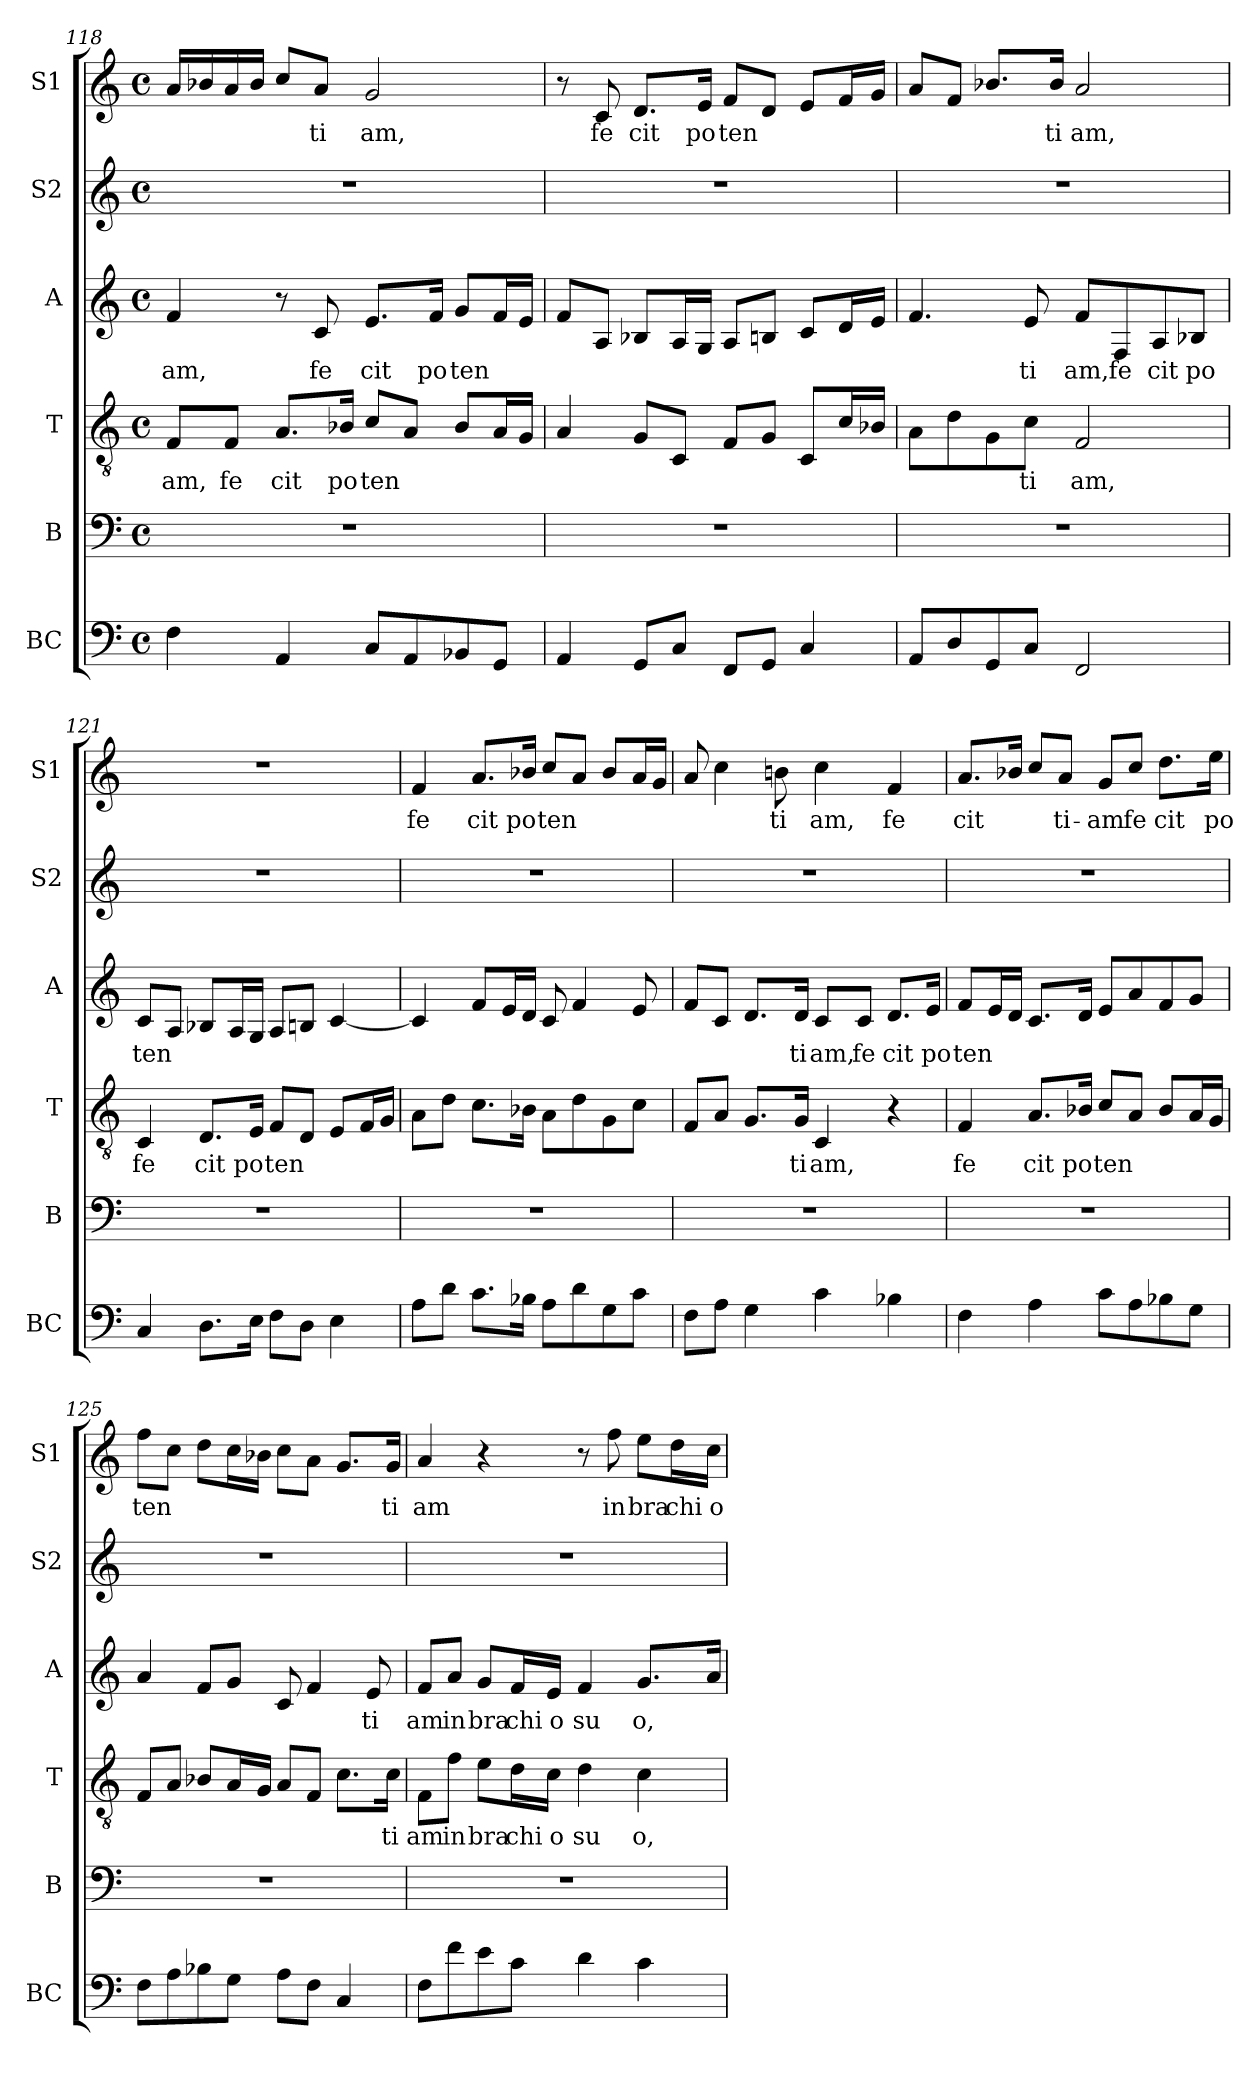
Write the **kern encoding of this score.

**kern	**kern	**kern	**text	**kern	**text	**kern	**kern	**text
*part6	*part5	*part4	*part4	*part3	*part3	*part2	*part1	*part1
*staff6	*staff5	*staff4	*staff4	*staff3	*staff3	*staff2	*staff1	*staff1
*I"BC	*I"B	*I"T	*	*I"A	*	*I"S2	*I"S1	*
*I'BC	*I'B	*I'T	*	*I'A	*	*I'S2	*I'S1	*
*clefF4	*clefF4	*clefGv2	*	*clefG2	*	*clefG2	*clefG2	*
*k[]	*k[]	*k[]	*	*k[]	*	*k[]	*k[]	*
*M4/4	*M4/4	*M4/4	*	*M4/4	*	*M4/4	*M4/4	*
*met(c)	*met(c)	*met(c)	*	*met(c)	*	*met(c)	*met(c)	*
=118	=118	=118	=118	=118	=118	=118	=118	=118
!	!	!	!LO:LY:b	!	!LO:LY:b	!	!	!
4F\	1r	8F/L	am,	4f/	am,	1r	16a/LL	.
.	.	.	.	.	.	.	16b-X/	.
!	!	!	!LO:LY:b	!	!	!	!	!
.	.	8F/J	fe	.	.	.	16a/	.
.	.	.	.	.	.	.	16b-/JJ	.
!	!	!	!LO:LY:b	!	!	!	!	!
4AA/	.	8.A/L	cit	8r	.	.	8cc/L	.
!	!	!	!	!	!LO:LY:b	!	!	!LO:LY:b
.	.	.	.	8c/	fe	.	8a/J	ti
!	!	!	!LO:LY:b	!	!	!	!	!
.	.	16B-X/Jk	po	.	.	.	.	.
!	!	!	!LO:LY:b	!	!LO:LY:b	!	!	!LO:LY:b
8C/L	.	8c/L	ten	8.e/L	cit	.	2g/	am,
8AA/	.	8A/J	.	.	.	.	.	.
!	!	!	!	!	!LO:LY:b	!	!	!
.	.	.	.	16f/Jk	po	.	.	.
!	!	!	!	!	!LO:LY:b	!	!	!
8BB-X/	.	8B-/L	.	8g/L	ten	.	.	.
8GG/J	.	16A/L	.	16f/L	.	.	.	.
.	.	16G/JJ	.	16e/JJ	.	.	.	.
=119	=119	=119	=119	=119	=119	=119	=119	=119
4AA/	1r	4A/	.	8f/L	.	1r	8r	.
!	!	!	!	!	!	!	!	!LO:LY:b
.	.	.	.	8A/J	.	.	8c/	fe
!	!	!	!	!	!	!	!	!LO:LY:b
8GG/L	.	8G/L	.	8B-X/L	.	.	8.d/L	cit
8C/J	.	8C/J	.	16A/L	.	.	.	.
!	!	!	!	!	!	!	!	!LO:LY:b
.	.	.	.	16G/JJ	.	.	16e/Jk	po
!	!	!	!	!	!	!	!	!LO:LY:b
8FF/L	.	8F/L	.	8A/L	.	.	8f/L	ten
8GG/J	.	8G/J	.	8Bn/J	.	.	8d/J	.
4C/	.	8C/L	.	8c/L	.	.	8e/L	.
.	.	16c/L	.	16d/L	.	.	16f/L	.
.	.	16B-X/JJ	.	16e/JJ	.	.	16g/JJ	.
=120	=120	=120	=120	=120	=120	=120	=120	=120
8AA/L	1r	8A\L	.	4.f/	.	1r	8a/L	.
8D/	.	8d\	.	.	.	.	8f/J	.
8GG/	.	8G\	.	.	.	.	8.b-X/L	.
!	!	!	!LO:LY:b	!	!LO:LY:b	!	!	!
8C/J	.	8c\J	ti	8e/	ti	.	.	.
!	!	!	!	!	!	!	!	!LO:LY:b
.	.	.	.	.	.	.	16b-/Jk	ti
!	!	!	!LO:LY:b	!	!LO:LY:b	!	!	!LO:LY:b
2FF/	.	2F/	am,	8f/L	am,	.	2a/	am,
!	!	!	!	!	!LO:LY:b	!	!	!
.	.	.	.	8F/	fe	.	.	.
!	!	!	!	!	!LO:LY:b	!	!	!
.	.	.	.	8A/	cit	.	.	.
!	!	!	!	!	!LO:LY:b	!	!	!
.	.	.	.	8B-X/J	po	.	.	.
!!LO:LB:g=z
=121	=121	=121	=121	=121	=121	=121	=121	=121
!	!	!	!LO:LY:b	!	!LO:LY:b	!	!	!
4C/	1r	4C/	fe	8c/L	ten	1r	1r	.
.	.	.	.	8A/J	.	.	.	.
!	!	!	!LO:LY:b	!	!	!	!	!
8.D\L	.	8.D/L	cit	8B-X/L	.	.	.	.
.	.	.	.	16A/L	.	.	.	.
!	!	!	!LO:LY:b	!	!	!	!	!
16E\Jk	.	16E/Jk	po	16G/JJ	.	.	.	.
!	!	!	!LO:LY:b	!	!	!	!	!
8F\L	.	8F/L	ten	8A/L	.	.	.	.
8D\J	.	8D/J	.	8Bn/J	.	.	.	.
4E\	.	8E/L	.	[4c/	.	.	.	.
.	.	16F/L	.	.	.	.	.	.
.	.	16G/JJ	.	.	.	.	.	.
=122	=122	=122	=122	=122	=122	=122	=122	=122
!	!	!	!	!	!	!	!	!LO:LY:b
8A\L	1r	8A\L	.	4c/]	.	1r	4f/	fe
8d\J	.	8d\J	.	.	.	.	.	.
!	!	!	!	!	!	!	!	!LO:LY:b
8.c\L	.	8.c\L	.	8f/L	.	.	8.a/L	cit
.	.	.	.	16e/L	.	.	.	.
!	!	!	!	!	!	!	!	!LO:LY:b
16B-X\Jk	.	16B-X\Jk	.	16d/JJ	.	.	16b-i/Jk	po
!	!	!	!	!	!	!	!	!LO:LY:b
8A\L	.	8A\L	.	8c/	.	.	8cc/L	ten
8d\	.	8d\	.	4f/	.	.	8a/J	.
8G\	.	8G\	.	.	.	.	8b-/L	.
8c\J	.	8c\J	.	8e/	.	.	16a/L	.
.	.	.	.	.	.	.	16g/JJ	.
=123	=123	=123	=123	=123	=123	=123	=123	=123
8F\L	1r	8F/L	.	8f/L	.	1r	8a/	.
8A\J	.	8A/J	.	8c/J	.	.	4cc\	.
4G\	.	8.G/L	.	8.d/L	.	.	.	.
!	!	!	!	!	!	!	!	!LO:LY:b
.	.	.	.	.	.	.	8bn\	ti
!	!	!	!LO:LY:b	!	!LO:LY:b	!	!	!
.	.	16G/Jk	ti	16d/Jk	ti	.	.	.
!	!	!	!LO:LY:b	!	!LO:LY:b	!	!	!LO:LY:b
4c\	.	4C/	am,	8c/L	am,	.	4cc\	am,
!	!	!	!	!	!LO:LY:b	!	!	!
.	.	.	.	8c/J	fe	.	.	.
!	!	!	!	!	!LO:LY:b	!	!	!LO:LY:b
4B-X\	.	4r	.	8.d/L	cit	.	4f/	fe
!	!	!	!	!	!LO:LY:b	!	!	!
.	.	.	.	16e/Jk	po	.	.	.
=124	=124	=124	=124	=124	=124	=124	=124	=124
!	!	!	!LO:LY:b	!	!LO:LY:b	!	!	!LO:LY:b
4F\	1r	4F/	fe	8f/L	ten	1r	8.a/L	cit
.	.	.	.	16e/L	.	.	.	.
.	.	.	.	16d/JJ	.	.	16b-i/Jk	.
!	!	!	!LO:LY:b	!	!	!	!	!
4A\	.	8.A/L	cit	8.c/L	.	.	8cc/L	.
!	!	!	!	!	!	!	!	!LO:LY:b
.	.	.	.	.	.	.	8a/J	-ti-
!	!	!	!LO:LY:b	!	!	!	!	!
.	.	16B-X/Jk	po	16d/Jk	.	.	.	.
!	!	!	!LO:LY:b	!	!	!	!	!LO:LY:b
8c\L	.	8c/L	ten	8e/L	.	.	8g/L	-am
!	!	!	!	!	!	!	!	!LO:LY:b
8A\	.	8A/J	.	8a/	.	.	8cc/J	fe
!	!	!	!	!	!	!	!	!LO:LY:b
8B-X\	.	8B-/L	.	8f/	.	.	8.dd\L	cit
8G\J	.	16A/L	.	8g/J	.	.	.	.
!	!	!	!	!	!	!	!	!LO:LY:b
.	.	16G/JJ	.	.	.	.	16ee\Jk	po
!!LO:PB:g=z
=125	=125	=125	=125	=125	=125	=125	=125	=125
!	!	!	!	!	!	!	!	!LO:LY:b
8F\L	1r	8F/L	.	4a/	.	1r	8ff\L	ten
8A\	.	8A/J	.	.	.	.	8cc\J	.
8B-X\	.	8B-X/L	.	8f/L	.	.	8dd\L	.
8G\J	.	16A/L	.	8g/J	.	.	16cc\L	.
.	.	16G/JJ	.	.	.	.	16b-X\JJ	.
8A\L	.	8A/L	.	8c/	.	.	8cc\L	.
8F\J	.	8F/J	.	4f/	.	.	8a\J	.
4C/	.	8.c\L	.	.	.	.	8.g/L	.
!	!	!	!	!	!LO:LY:b	!	!	!
.	.	.	.	8e/	ti	.	.	.
!	!	!	!LO:LY:b	!	!	!	!	!LO:LY:b
.	.	16c\Jk	ti	.	.	.	16g/Jk	ti
=126	=126	=126	=126	=126	=126	=126	=126	=126
!	!	!	!LO:LY:b	!	!LO:LY:b	!	!	!LO:LY:b
8F\L	1r	8F\L	am	8f/L	am	1r	4a/	am
!	!	!	!LO:LY:b	!	!LO:LY:b	!	!	!
8f\	.	8f\J	in	8a/J	in	.	.	.
!	!	!	!LO:LY:b	!	!LO:LY:b	!	!	!
8e\	.	8e\L	bra	8g/L	bra	.	4r	.
!	!	!	!LO:LY:b	!	!LO:LY:b	!	!	!
8c\J	.	16d\L	chi	16f/L	chi	.	.	.
!	!	!	!LO:LY:b	!	!LO:LY:b	!	!	!
.	.	16c\JJ	o	16e/JJ	o	.	.	.
!	!	!	!LO:LY:b	!	!LO:LY:b	!	!	!
4d\	.	4d\	su	4f/	su	.	8r	.
!	!	!	!	!	!	!	!	!LO:LY:b
.	.	.	.	.	.	.	8ff\	in
!	!	!	!LO:LY:b	!	!LO:LY:b	!	!	!LO:LY:b
4c\	.	4c\	o,	8.g/L	o,	.	8ee\L	bra
!	!	!	!	!	!	!	!	!LO:LY:b
.	.	.	.	.	.	.	16dd\L	chi
!	!	!	!	!	!	!	!	!LO:LY:b
.	.	.	.	16a/Jk	.	.	16cc\JJ	o
=	=	=	=	=	=	=	=	=
*-	*-	*-	*-	*-	*-	*-	*-	*-
